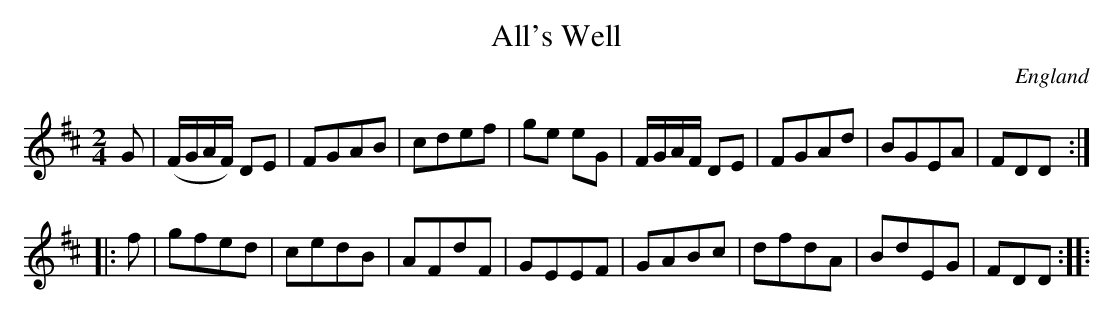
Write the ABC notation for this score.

X:1
T:All's Well
L:1/8
M:2/4
O:England
K:D
G |\
(F/G/A/F/) DE | FGAB | cdef | ge eG |\
 F/G/A/F/  DE | FGAd | BGEA | FDD ::
f |\
gfed | cedB | AFdF | GEEF |\
GABc | dfdA | BdEG | FDD ::
